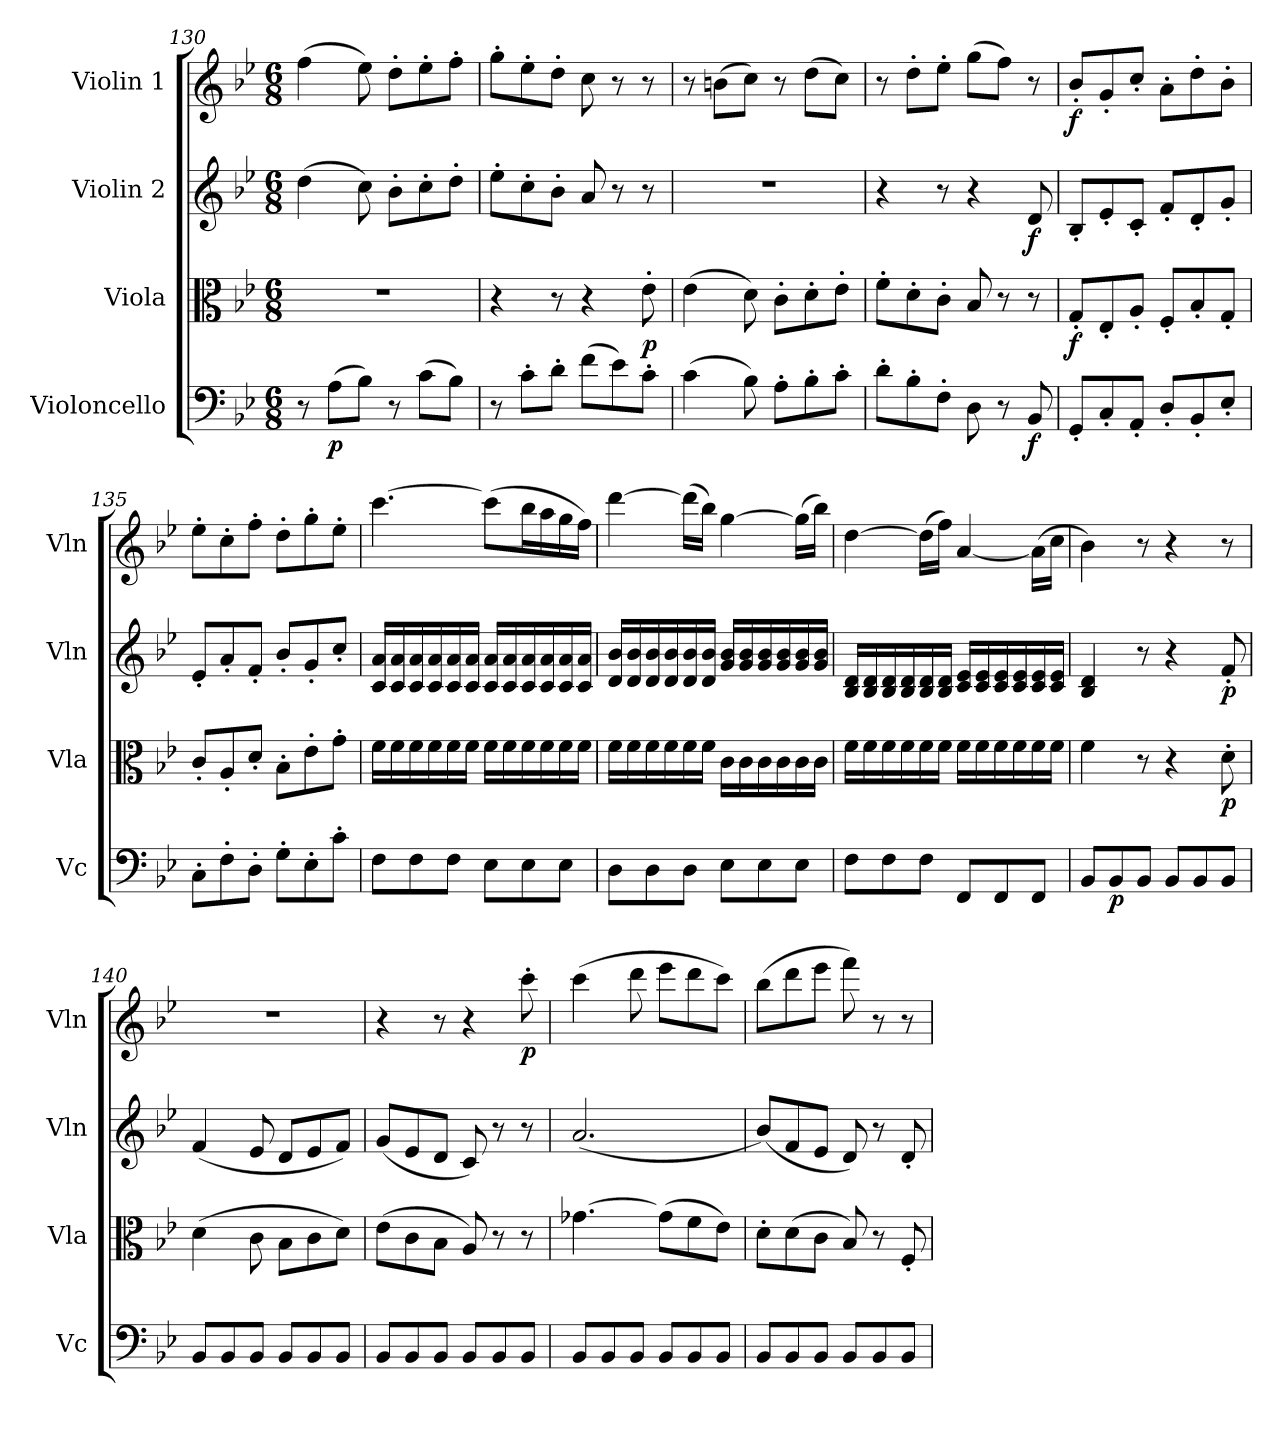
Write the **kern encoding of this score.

**kern	**dynam	**kern	**dynam	**kern	**dynam	**kern	**dynam
*part4	*part4	*part3	*part3	*part2	*part2	*part1	*part1
*staff4	*staff4	*staff3	*staff3	*staff2	*staff2	*staff1	*staff1
*I"Violoncello	*	*I"Viola	*	*I"Violin 2	*	*I"Violin 1	*
*I'Vc	*	*I'Vla	*	*I'Vln	*	*I'Vln	*
*clefF4	*	*clefC3	*	*clefG2	*	*clefG2	*
*k[b-e-]	*	*k[b-e-]	*	*k[b-e-]	*	*k[b-e-]	*
*M6/8	*	*M6/8	*	*M6/8	*	*M6/8	*
=130	=130	=130	=130	=130	=130	=130	=130
8r	.	2.r	.	(4dd\	.	(4ff\	.
!	!LO:DY:b	!	!	!	!	!	!
(8A\L	p	.	.	.	.	.	.
8B-\J)	.	.	.	8cc\)	.	8ee-\)	.
8r	.	.	.	8b-'\L	.	8dd'\L	.
(8c\L	.	.	.	8cc'\	.	8ee-'\	.
8B-\J)	.	.	.	8dd'\J	.	8ff'\J	.
=131	=131	=131	=131	=131	=131	=131	=131
8r	.	4r	.	8ee-'\L	.	8gg'\L	.
8c'\L	.	.	.	8cc'\	.	8ee-'\	.
8d'\J	.	8r	.	8b-'\J	.	8dd'\J	.
(8f\L	.	4r	.	8a/	.	8cc\	.
8e-\)	.	.	.	8r	.	8r	.
!	!	!	!LO:DY:b	!	!	!	!
8c'\J	.	8e-'\	p	8r	.	8r	.
=132	=132	=132	=132	=132	=132	=132	=132
(4c\	.	(4e-\	.	2.r	.	8r	.
.	.	.	.	.	.	(8bn\L	.
8B-\)	.	8d\)	.	.	.	8cc\J)	.
8A'\L	.	8c'\L	.	.	.	8r	.
8B-'\	.	8d'\	.	.	.	(8dd\L	.
8c'\J	.	8e-'\J	.	.	.	8cc\J)	.
=133	=133	=133	=133	=133	=133	=133	=133
8d'\L	.	8f'\L	.	4r	.	8r	.
8B-'\	.	8d'\	.	.	.	8dd'\L	.
8F'\J	.	8c'\J	.	8r	.	8ee-'\J	.
8D\	.	8B-/	.	4r	.	(8gg\L	.
8r	.	8r	.	.	.	8ff\J)	.
!	!LO:DY:b	!	!	!	!LO:DY:b	!	!
8BB-/	f	8r	.	8d/	f	8r	.
=134	=134	=134	=134	=134	=134	=134	=134
!	!	!	!LO:DY:b	!	!	!	!LO:DY:b
8GG'/L	.	8G'/L	f	8B-'/L	.	8b-'/L	f
8C'/	.	8E-'/	.	8e-'/	.	8g'/	.
8AA'/J	.	8A'/J	.	8c'/J	.	8cc'/J	.
8D'/L	.	8F'/L	.	8f'/L	.	8a'\L	.
8BB-'/	.	8B-'/	.	8d'/	.	8dd'\	.
8E-'/J	.	8G'/J	.	8g'/J	.	8b-'\J	.
=135	=135	=135	=135	=135	=135	=135	=135
8C'\L	.	8c'/L	.	8e-'/L	.	8ee-'\L	.
8F'\	.	8A'/	.	8a'/	.	8cc'\	.
8D'\J	.	8d'/J	.	8f'/J	.	8ff'\J	.
8G'\L	.	8B-'\L	.	8b-'/L	.	8dd'\L	.
8E-'\	.	8e-'\	.	8g'/	.	8gg'\	.
8c'\J	.	8g'\J	.	8cc'/J	.	8ee-'\J	.
!!LO:LB:g=z
=136	=136	=136	=136	=136	=136	=136	=136
8F\L	.	16f\LL	.	16c/ 16a/LL	.	[4.ccc\	.
.	.	16f\	.	16c/ 16a/	.	.	.
8F\	.	16f\	.	16c/ 16a/	.	.	.
.	.	16f\	.	16c/ 16a/	.	.	.
8F\J	.	16f\	.	16c/ 16a/	.	.	.
.	.	16f\JJ	.	16c/ 16a/JJ	.	.	.
8E-\L	.	16f\LL	.	16c/ 16a/LL	.	(8ccc\L]	.
.	.	16f\	.	16c/ 16a/	.	.	.
8E-\	.	16f\	.	16c/ 16a/	.	16bb-\L	.
.	.	16f\	.	16c/ 16a/	.	16aa\	.
8E-\J	.	16f\	.	16c/ 16a/	.	16gg\	.
.	.	16f\JJ	.	16c/ 16a/JJ	.	16ff\JJ)	.
=137	=137	=137	=137	=137	=137	=137	=137
8D\L	.	16f\LL	.	16d/ 16b-/LL	.	[4ddd\	.
.	.	16f\	.	16d/ 16b-/	.	.	.
8D\	.	16f\	.	16d/ 16b-/	.	.	.
.	.	16f\	.	16d/ 16b-/	.	.	.
8D\J	.	16f\	.	16d/ 16b-/	.	(16ddd\LL]	.
.	.	16f\JJ	.	16d/ 16b-/JJ	.	16bb-\JJ)	.
8E-\L	.	16c\LL	.	16g/ 16b-/LL	.	[4gg\	.
.	.	16c\	.	16g/ 16b-/	.	.	.
8E-\	.	16c\	.	16g/ 16b-/	.	.	.
.	.	16c\	.	16g/ 16b-/	.	.	.
8E-\J	.	16c\	.	16g/ 16b-/	.	(16gg\LL]	.
.	.	16c\JJ	.	16g/ 16b-/JJ	.	16bb-\JJ)	.
=138	=138	=138	=138	=138	=138	=138	=138
8F\L	.	16f\LL	.	16B-/ 16d/LL	.	[4dd\	.
.	.	16f\	.	16B-/ 16d/	.	.	.
8F\	.	16f\	.	16B-/ 16d/	.	.	.
.	.	16f\	.	16B-/ 16d/	.	.	.
8F\J	.	16f\	.	16B-/ 16d/	.	(16dd\LL]	.
.	.	16f\JJ	.	16B-/ 16d/JJ	.	16ff\JJ)	.
8FF/L	.	16f\LL	.	16c/ 16e-/LL	.	[4a/	.
.	.	16f\	.	16c/ 16e-/	.	.	.
8FF/	.	16f\	.	16c/ 16e-/	.	.	.
.	.	16f\	.	16c/ 16e-/	.	.	.
8FF/J	.	16f\	.	16c/ 16e-/	.	(16a\LL]	.
.	.	16f\JJ	.	16c/ 16e-/JJ	.	16cc\JJ	.
=139	=139	=139	=139	=139	=139	=139	=139
8BB-/L	.	4f\	.	4B-/ 4d/	.	4b-\)	.
!	!LO:DY:b	!	!	!	!	!	!
8BB-/	p	.	.	.	.	.	.
8BB-/J	.	8r	.	8r	.	8r	.
8BB-/L	.	4r	.	4r	.	4r	.
8BB-/	.	.	.	.	.	.	.
!	!	!	!LO:DY:b	!	!LO:DY:b	!	!
8BB-/J	.	8d'\	p	8f'/	p	8r	.
!!LO:PB:g=z
=140	=140	=140	=140	=140	=140	=140	=140
8BB-/L	.	(4d\	.	(4f/	.	2.r	.
8BB-/	.	.	.	.	.	.	.
8BB-/J	.	8c\	.	8e-/	.	.	.
8BB-/L	.	8B-\L	.	8d/L	.	.	.
8BB-/	.	8c\	.	8e-/	.	.	.
8BB-/J	.	8d\J)	.	8f/J)	.	.	.
=141	=141	=141	=141	=141	=141	=141	=141
8BB-/L	.	(8e-\L	.	(8g/L	.	4r	.
8BB-/	.	8c\	.	8e-/	.	.	.
8BB-/J	.	8B-\J	.	8d/J	.	8r	.
8BB-/L	.	8A/)	.	8c/)	.	4r	.
8BB-/	.	8r	.	8r	.	.	.
!	!	!	!	!	!	!	!LO:DY:b
8BB-/J	.	8r	.	8r	.	8ccc'\	p
!!LO:LB:g=z
=142	=142	=142	=142	=142	=142	=142	=142
8BB-/L	.	[4.g-X\	.	(2.a/	.	(4ccc\	.
8BB-/	.	.	.	.	.	.	.
8BB-/J	.	.	.	.	.	8ddd\	.
8BB-/L	.	(8g-\L]	.	.	.	8eee-\L	.
8BB-/	.	8f\	.	.	.	8ddd\	.
8BB-/J	.	8e-\J)	.	.	.	8ccc\J)	.
=143	=143	=143	=143	=143	=143	=143	=143
8BB-/L	.	8d'\L	.	(8b-/L)	.	(8bb-\L	.
8BB-/	.	(8d\	.	8f/	.	8ddd\	.
8BB-/J	.	8c\J	.	8e-/J	.	8eee-\J	.
8BB-/L	.	8B-/)	.	8d/)	.	8fff\)	.
8BB-/	.	8r	.	8r	.	8r	.
8BB-/J	.	8F'/	.	8d'/	.	8r	.
=	=	=	=	=	=	=	=
*-	*-	*-	*-	*-	*-	*-	*-
